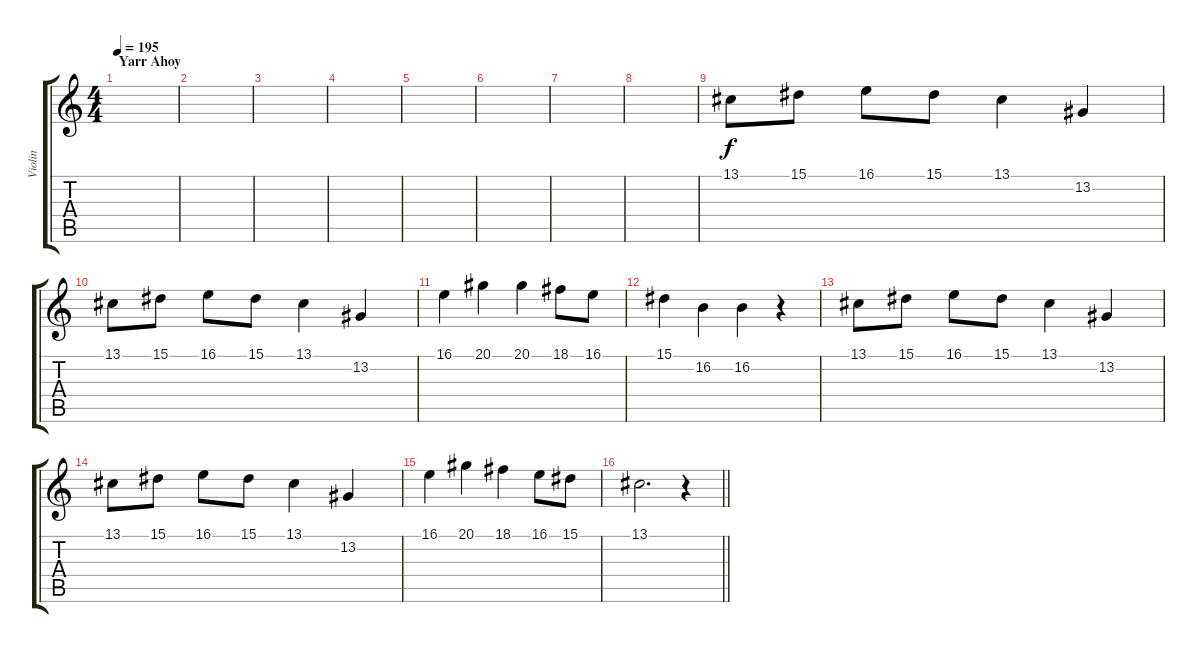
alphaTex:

\track ("Violin " "Violin ") {instrument violin}
\staff {score tabs}
\tuning (C4 G3 Eb3 Bb2 F2 C2) {hide}
\ts (4 4)
\section ("" "Yarr Ahoy")
\tempo 195
\clef g2
\ks c
|
|
|
|
|
|
|
|
13.1.8 15.1.8 16.1.8 15.1.8 13.1.4 13.2.4 |
13.1.8 15.1.8 16.1.8 15.1.8 13.1.4 13.2.4 |
16.1.4 20.1.4 20.1.4 18.1.8 16.1.8 |
15.1.4 16.2.4 16.2.4 r.4 |
13.1.8 15.1.8 16.1.8 15.1.8 13.1.4 13.2.4 |
13.1.8 15.1.8 16.1.8 15.1.8 13.1.4 13.2.4 |
16.1.4 20.1.4 18.1.4 16.1.8 15.1.8 |
\barLineRight lightlight
13.1.2{d} r.4
